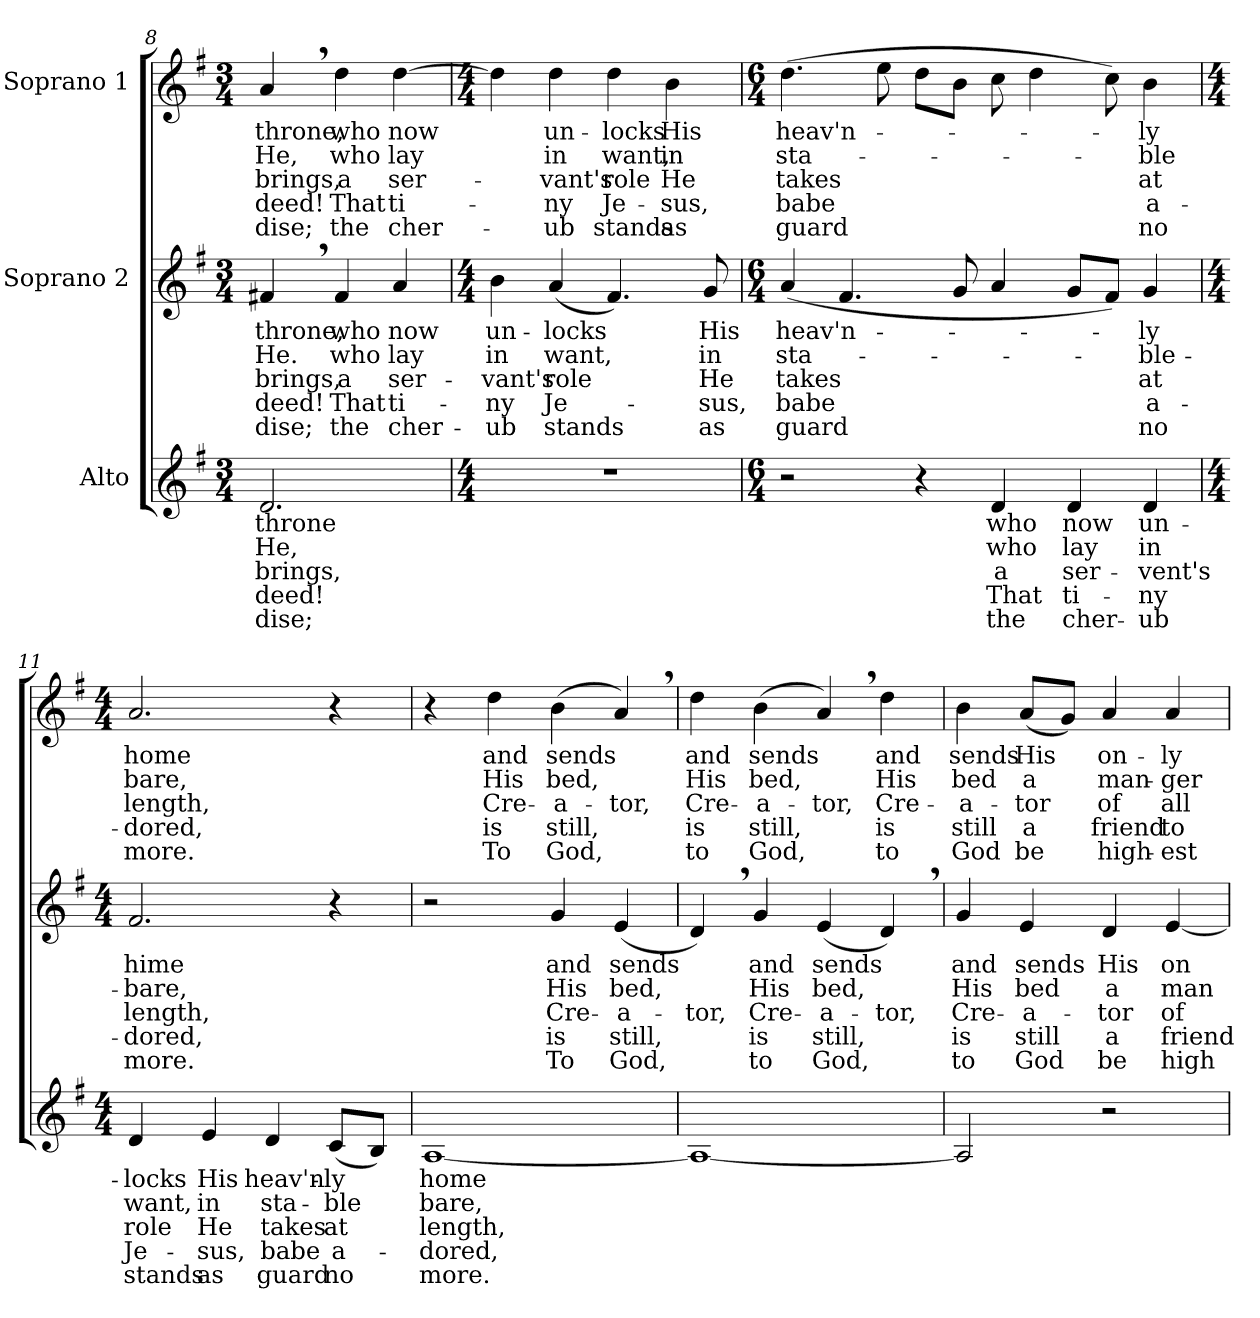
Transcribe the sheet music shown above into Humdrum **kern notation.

**kern	**text	**text	**text	**text	**text	**kern	**text	**text	**text	**text	**text	**kern	**text	**text	**text	**text	**text
*part3	*part3	*part3	*part3	*part3	*part3	*part2	*part2	*part2	*part2	*part2	*part2	*part1	*part1	*part1	*part1	*part1	*part1
*staff3	*staff3	*staff3	*staff3	*staff3	*staff3	*staff2	*staff2	*staff2	*staff2	*staff2	*staff2	*staff1	*staff1	*staff1	*staff1	*staff1	*staff1
*I"Alto	*	*	*	*	*	*I"Soprano 2	*	*	*	*	*	*I"Soprano 1	*	*	*	*	*
*clefG2	*	*	*	*	*	*clefG2	*	*	*	*	*	*clefG2	*	*	*	*	*
*k[f#]	*	*	*	*	*	*k[f#]	*	*	*	*	*	*k[f#]	*	*	*	*	*
*G:	*	*	*	*	*	*G:	*	*	*	*	*	*G:	*	*	*	*	*
*M3/4	*	*	*	*	*	*M3/4	*	*	*	*	*	*M3/4	*	*	*	*	*
=8	=8	=8	=8	=8	=8	=8	=8	=8	=8	=8	=8	=8	=8	=8	=8	=8	=8
!	!LO:LY:b	!LO:LY:b	!LO:LY:b	!LO:LY:b	!LO:LY:b	!	!LO:LY:b	!LO:LY:b	!LO:LY:b	!LO:LY:b	!LO:LY:b	!	!LO:LY:b	!LO:LY:b	!LO:LY:b	!LO:LY:b	!LO:LY:b
2.d/	throne	He,	brings,	-deed!	-dise;	4f#X,>/	throne,	He.	brings,	-deed!	-dise;	4a,>/	throne,	He,	brings,	-deed!	-dise;
!	!	!	!	!	!	!	!LO:LY:b	!LO:LY:b	!LO:LY:b	!LO:LY:b	!LO:LY:b	!	!LO:LY:b	!LO:LY:b	!LO:LY:b	!LO:LY:b	!LO:LY:b
.	.	.	.	.	.	4f#/	who	who	a	That	the	4dd\	who	who	a	That	the
!	!	!	!	!	!	!	!LO:LY:b	!LO:LY:b	!LO:LY:b	!LO:LY:b	!LO:LY:b	!	!LO:LY:b	!LO:LY:b	!LO:LY:b	!LO:LY:b	!LO:LY:b
.	.	.	.	.	.	4a/	now	lay	ser-	ti-	cher-	[4dd\	now	lay	ser-	ti-	cher-
=9	=9	=9	=9	=9	=9	=9	=9	=9	=9	=9	=9	=9	=9	=9	=9	=9	=9
*M4/4	*	*	*	*	*	*M4/4	*	*	*	*	*	*M4/4	*	*	*	*	*
!	!	!	!	!	!	!	!LO:LY:b	!LO:LY:b	!LO:LY:b	!LO:LY:b	!LO:LY:b	!	!	!	!	!	!
1r	.	.	.	.	.	4b\	un-	in	-vant's	-ny	-ub	4dd\]	.	.	.	.	.
!	!	!	!	!	!	!	!LO:LY:b	!LO:LY:b	!LO:LY:b	!LO:LY:b	!LO:LY:b	!	!LO:LY:b	!LO:LY:b	!LO:LY:b	!LO:LY:b	!LO:LY:b
.	.	.	.	.	.	(<4a/	-locks	want,	role	Je-	stands	4dd\	un-	in	-vant's	-ny	-ub
!	!	!	!	!	!	!	!	!	!	!	!	!	!LO:LY:b	!LO:LY:b	!LO:LY:b	!LO:LY:b	!LO:LY:b
.	.	.	.	.	.	4.f#/)	.	.	.	.	.	4dd\	-locks	want,	role	Je-	stands
!	!	!	!	!	!	!	!	!	!	!	!	!	!LO:LY:b	!LO:LY:b	!LO:LY:b	!LO:LY:b	!LO:LY:b
.	.	.	.	.	.	.	.	.	.	.	.	4b\	His	in	He	-sus,	as
!	!	!	!	!	!	!	!LO:LY:b	!LO:LY:b	!LO:LY:b	!LO:LY:b	!LO:LY:b	!	!	!	!	!	!
.	.	.	.	.	.	8g/	His	in	He	-sus,	as	.	.	.	.	.	.
!!LO:LB:g=z
=10	=10	=10	=10	=10	=10	=10	=10	=10	=10	=10	=10	=10	=10	=10	=10	=10	=10
*M6/4	*	*	*	*	*	*M6/4	*	*	*	*	*	*M6/4	*	*	*	*	*
!	!	!	!	!	!	!	!LO:LY:b	!LO:LY:b	!LO:LY:b	!LO:LY:b	!LO:LY:b	!	!LO:LY:b	!LO:LY:b	!LO:LY:b	!LO:LY:b	!LO:LY:b
2r	.	.	.	.	.	(<4a/	heav'n-	sta-	takes	babe	guard	(>4.dd\	heav'n-	sta-	takes	babe	guard
.	.	.	.	.	.	4.f#/	.	.	.	.	.	.	.	.	.	.	.
.	.	.	.	.	.	.	.	.	.	.	.	8ee\	.	.	.	.	.
4r	.	.	.	.	.	.	.	.	.	.	.	8dd\L	.	.	.	.	.
.	.	.	.	.	.	8g/	.	.	.	.	.	8b\J	.	.	.	.	.
!	!LO:LY:b	!LO:LY:b	!LO:LY:b	!LO:LY:b	!LO:LY:b	!	!	!	!	!	!	!	!	!	!	!	!
4d/	who	who	a	That	the	4a/	.	.	.	.	.	8cc\	.	.	.	.	.
.	.	.	.	.	.	.	.	.	.	.	.	4dd\	.	.	.	.	.
!	!LO:LY:b	!LO:LY:b	!LO:LY:b	!LO:LY:b	!LO:LY:b	!	!	!	!	!	!	!	!	!	!	!	!
4d/	now	lay	ser-	ti-	cher-	8g/L	.	.	.	.	.	.	.	.	.	.	.
.	.	.	.	.	.	8f#/J)	.	.	.	.	.	8cc\)	.	.	.	.	.
!	!LO:LY:b	!LO:LY:b	!LO:LY:b	!LO:LY:b	!LO:LY:b	!	!LO:LY:b	!LO:LY:b	!LO:LY:b	!LO:LY:b	!LO:LY:b	!	!LO:LY:b	!LO:LY:b	!LO:LY:b	!LO:LY:b	!LO:LY:b
4d/	un-	in	-vent's	-ny	-ub	4g/	-ly	-ble-	at	a-	no	4b\	-ly	-ble	at	a-	no
=11	=11	=11	=11	=11	=11	=11	=11	=11	=11	=11	=11	=11	=11	=11	=11	=11	=11
*M4/4	*	*	*	*	*	*M4/4	*	*	*	*	*	*M4/4	*	*	*	*	*
!	!LO:LY:b	!LO:LY:b	!LO:LY:b	!LO:LY:b	!LO:LY:b	!	!LO:LY:b	!LO:LY:b	!LO:LY:b	!LO:LY:b	!LO:LY:b	!	!LO:LY:b	!LO:LY:b	!LO:LY:b	!LO:LY:b	!LO:LY:b
4d/	-locks	want,	role	Je-	stands	2.f#/	hime	-bare,	length,	-dored,	more.	2.a/	home	bare,	length,	-dored,	more.
!	!LO:LY:b	!LO:LY:b	!LO:LY:b	!LO:LY:b	!LO:LY:b	!	!	!	!	!	!	!	!	!	!	!	!
4e/	His	in	He	-sus,	as	.	.	.	.	.	.	.	.	.	.	.	.
!	!LO:LY:b	!LO:LY:b	!LO:LY:b	!LO:LY:b	!LO:LY:b	!	!	!	!	!	!	!	!	!	!	!	!
4d/	heav'n-	sta-	takes	babe	guard	.	.	.	.	.	.	.	.	.	.	.	.
!	!LO:LY:b	!LO:LY:b	!LO:LY:b	!LO:LY:b	!LO:LY:b	!	!	!	!	!	!	!	!	!	!	!	!
(<8c/L	-ly	-ble	at	a-	no	4r	.	.	.	.	.	4r	.	.	.	.	.
8B/J)	.	.	.	.	.	.	.	.	.	.	.	.	.	.	.	.	.
=12	=12	=12	=12	=12	=12	=12	=12	=12	=12	=12	=12	=12	=12	=12	=12	=12	=12
!	!LO:LY:b	!LO:LY:b	!LO:LY:b	!LO:LY:b	!LO:LY:b	!	!	!	!	!	!	!	!	!	!	!	!
[1A	home	bare,	length,	-dored,	more.	2r	.	.	.	.	.	4r	.	.	.	.	.
!	!	!	!	!	!	!	!	!	!	!	!	!	!LO:LY:b	!LO:LY:b	!LO:LY:b	!LO:LY:b	!LO:LY:b
.	.	.	.	.	.	.	.	.	.	.	.	4dd\	and	His	Cre-	is	To
!	!	!	!	!	!	!	!LO:LY:b	!LO:LY:b	!LO:LY:b	!LO:LY:b	!LO:LY:b	!	!LO:LY:b	!LO:LY:b	!LO:LY:b	!LO:LY:b	!LO:LY:b
.	.	.	.	.	.	4g/	and	His	Cre-	is	To	(>4b\	sends	bed,	-a-	still,	God,
!	!	!	!	!	!	!	!LO:LY:b	!LO:LY:b	!LO:LY:b	!LO:LY:b	!LO:LY:b	!	!	!	!LO:LY:b	!	!
.	.	.	.	.	.	(<4e/	sends	bed,	-a-	still,	God,	4a,>/)	.	.	-tor,	.	.
=13	=13	=13	=13	=13	=13	=13	=13	=13	=13	=13	=13	=13	=13	=13	=13	=13	=13
!	!	!	!	!	!	!	!	!	!LO:LY:b	!	!	!	!LO:LY:b	!LO:LY:b	!LO:LY:b	!LO:LY:b	!LO:LY:b
1A_	.	.	.	.	.	4d,>/)	.	.	-tor,	.	.	4dd\	and	His	Cre-	is	to
!	!	!	!	!	!	!	!LO:LY:b	!LO:LY:b	!LO:LY:b	!LO:LY:b	!LO:LY:b	!	!LO:LY:b	!LO:LY:b	!LO:LY:b	!LO:LY:b	!LO:LY:b
.	.	.	.	.	.	4g/	and	His	Cre-	is	to	(>4b\	sends	bed,	-a-	still,	God,
!	!	!	!	!	!	!	!LO:LY:b	!LO:LY:b	!LO:LY:b	!LO:LY:b	!LO:LY:b	!	!	!	!LO:LY:b	!	!
.	.	.	.	.	.	(<4e/	sends	bed,	-a-	still,	God,	4a,>/)	.	.	-tor,	.	.
!	!	!	!	!	!	!	!	!	!LO:LY:b	!	!	!	!LO:LY:b	!LO:LY:b	!LO:LY:b	!LO:LY:b	!LO:LY:b
.	.	.	.	.	.	4d,>/)	.	.	-tor,	.	.	4dd\	and	His	Cre-	is	to
!!LO:PB:g=z
=14	=14	=14	=14	=14	=14	=14	=14	=14	=14	=14	=14	=14	=14	=14	=14	=14	=14
!	!	!	!	!	!	!	!LO:LY:b	!LO:LY:b	!LO:LY:b	!LO:LY:b	!LO:LY:b	!	!LO:LY:b	!LO:LY:b	!LO:LY:b	!LO:LY:b	!LO:LY:b
2A/]	.	.	.	.	.	4g/	and	His	Cre-	is	to	4b\	sends	bed	-a-	still	God
!	!	!	!	!	!	!	!LO:LY:b	!LO:LY:b	!LO:LY:b	!LO:LY:b	!LO:LY:b	!	!LO:LY:b	!LO:LY:b	!LO:LY:b	!LO:LY:b	!LO:LY:b
.	.	.	.	.	.	4e/	sends	bed	-a-	still	God	(<8a/L	His	a	-tor	a	be
.	.	.	.	.	.	.	.	.	.	.	.	8g/J)	.	.	.	.	.
!	!	!	!	!	!	!	!LO:LY:b	!LO:LY:b	!LO:LY:b	!LO:LY:b	!LO:LY:b	!	!LO:LY:b	!LO:LY:b	!LO:LY:b	!LO:LY:b	!LO:LY:b
2r	.	.	.	.	.	4d/	His	a	-tor	a	be	4a/	on-	man-	of	friend	high-
!	!	!	!	!	!	!	!LO:LY:b	!LO:LY:b	!LO:LY:b	!LO:LY:b	!LO:LY:b	!	!LO:LY:b	!LO:LY:b	!LO:LY:b	!LO:LY:b	!LO:LY:b
.	.	.	.	.	.	[4e/	on-	man-	of	friend	high-	4a/	-ly	-ger	all	to	-est
=	=	=	=	=	=	=	=	=	=	=	=	=	=	=	=	=	=
*-	*-	*-	*-	*-	*-	*-	*-	*-	*-	*-	*-	*-	*-	*-	*-	*-	*-
